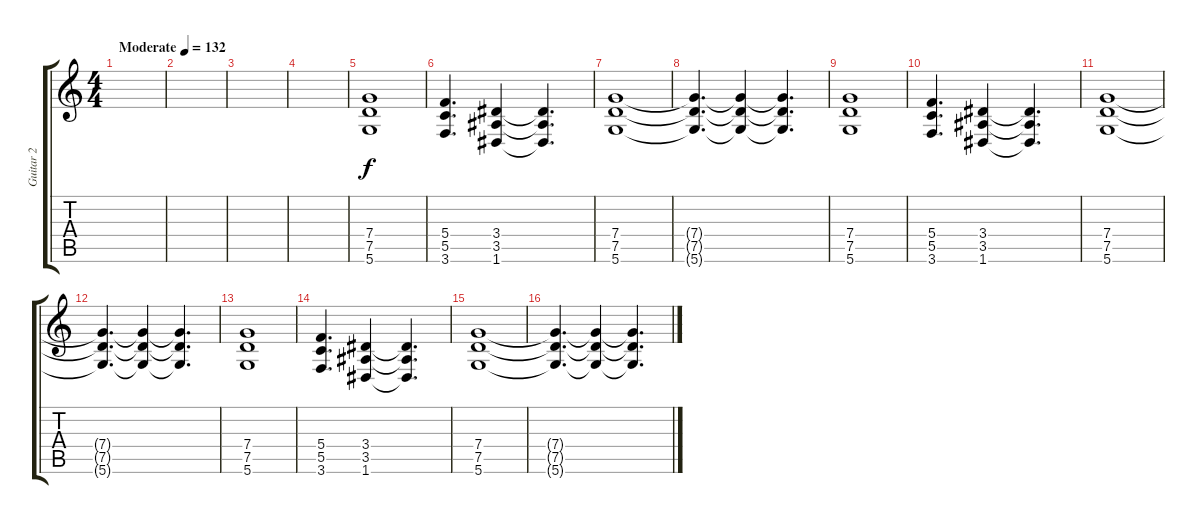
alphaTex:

\track ("Guitar 2" "Guitar 2") {instrument distortionguitar}
\staff {score tabs}
\tuning (D4 A3 F3 C3 G2 D2) {hide}
\ts (4 4)
\tempo (132 "Moderate")
\clef g2
\ks c
|
|
|
|
(7.4 7.5 5.6).1 |
(5.4 5.5 3.6).4{d} (3.4 3.5 1.6).4 (3.4{t} 3.5{t} 1.6{t}).4{d} |
(7.4 7.5 5.6).1 |
(7.4{t} 7.5{t} 5.6{t}).4{d} (7.4{t} 7.5{t} 5.6{t}).4 (7.4{t} 7.5{t} 5.6{t}).4{d} |
(7.4 7.5 5.6).1 |
(5.4 5.5 3.6).4{d} (3.4 3.5 1.6).4 (3.4{t} 3.5{t} 1.6{t}).4{d} |
(7.4 7.5 5.6).1 |
(7.4{t} 7.5{t} 5.6{t}).4{d} (7.4{t} 7.5{t} 5.6{t}).4 (7.4{t} 7.5{t} 5.6{t}).4{d} |
(7.4 7.5 5.6).1 |
(5.4 5.5 3.6).4{d} (3.4 3.5 1.6).4 (3.4{t} 3.5{t} 1.6{t}).4{d} |
(7.4 7.5 5.6).1 |
(7.4{t} 7.5{t} 5.6{t}).4{d} (7.4{t} 7.5{t} 5.6{t}).4 (7.4{t} 7.5{t} 5.6{t}).4{d}
